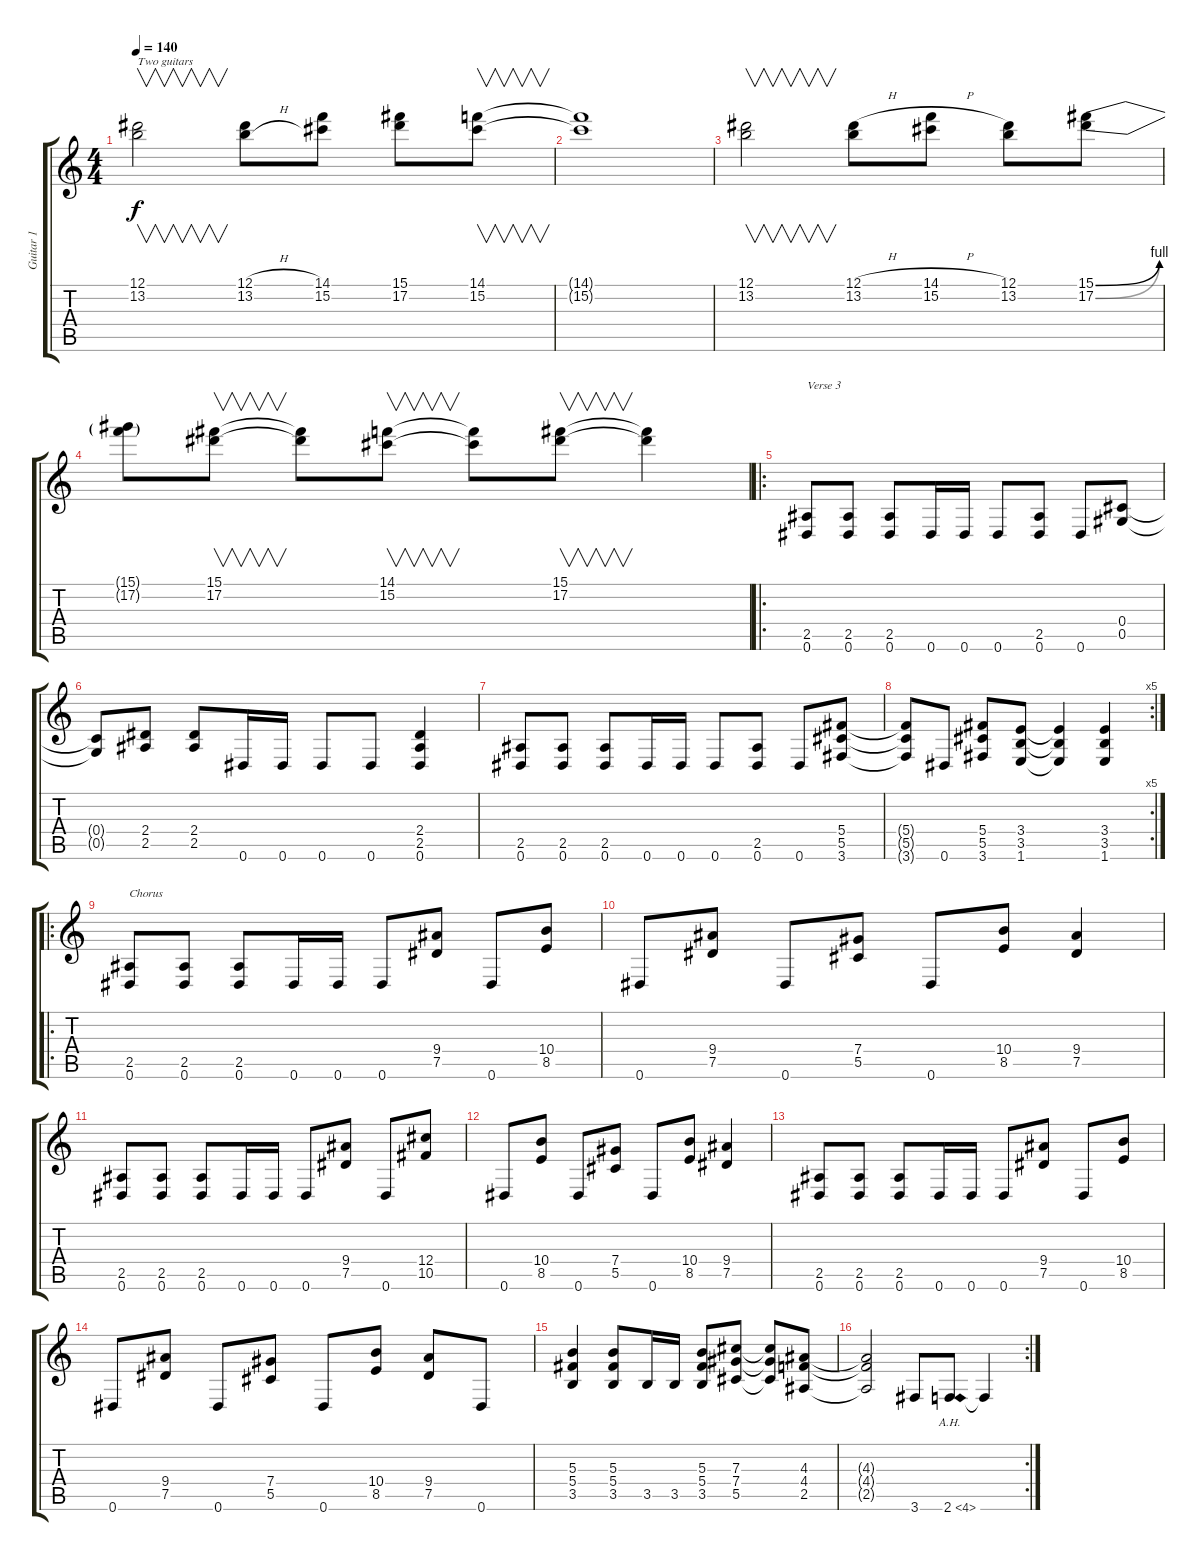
\track ("Guitar 1" "Guitar 1") {instrument distortionguitar}
\staff {score tabs}
\tuning (Eb4 Bb3 Gb3 Db3 Ab2 Eb2) {hide}
\ts (4 4)
\tempo 140
\clef g2
\ks c
(12.1 13.2).2{v txt "Two guitars" dy f} (12.1{h} 13.2{h}).8 (14.1 15.2).8 (15.1 17.2).8 (14.1 15.2).8{v} |
(14.1{t} 15.2{t}).1 |
(12.1 13.2).2{v} (12.1{h} 13.2).8 (14.1{h} 15.2).8 (12.1 13.2).8 (15.1{be (bend 0 0 60 4)} 17.2{be (bend 0 0 60 4)}).8 |
(15.1{t} 17.2{t}).8 (15.1 17.2).8{v} (15.1{t} 17.2{t}).8 (14.1 15.2).8{v} (14.1{t} 15.2{t}).8 (15.1 17.2).8{v} (15.1{t} 17.2{t}).4 |
\ro
(2.5 0.6).8{txt "Verse 3"} (2.5 0.6).8 (2.5 0.6).8 0.6.16 0.6.16 0.6.8 (2.5 0.6).8 0.6.8 (0.4 0.5).8 |
(0.4{t} 0.5{t}).8 (2.4 2.5).8 (2.4 2.5).8 0.6.16 0.6.16 0.6.8 0.6.8 (2.4 2.5 0.6).4 |
(2.5 0.6).8 (2.5 0.6).8 (2.5 0.6).8 0.6.16 0.6.16 0.6.8 (2.5 0.6).8 0.6.8 (5.4 5.5 3.6).8 |
\rc 5
(5.4{t} 5.5{t} 3.6{t}).8 0.6.8 (5.4 5.5 3.6).8 (3.4 3.5 1.6).8 (3.4{t} 3.5{t} 1.6{t}).4 (3.4 3.5 1.6).4 |
\ro
(2.5 0.6).8{txt "Chorus"} (2.5 0.6).8 (2.5 0.6).8 0.6.16 0.6.16 0.6.8 (9.4 7.5).8 0.6.8 (10.4 8.5).8 |
0.6.8 (9.4 7.5).8 0.6.8 (7.4 5.5).8 0.6.8 (10.4 8.5).8 (9.4 7.5).4 |
(2.5 0.6).8 (2.5 0.6).8 (2.5 0.6).8 0.6.16 0.6.16 0.6.8 (9.4 7.5).8 0.6.8 (12.4 10.5).8 |
0.6.8 (10.4 8.5).8 0.6.8 (7.4 5.5).8 0.6.8 (10.4 8.5).8 (9.4 7.5).4 |
(2.5 0.6).8 (2.5 0.6).8 (2.5 0.6).8 0.6.16 0.6.16 0.6.8 (9.4 7.5).8 0.6.8 (10.4 8.5).8 |
0.6.8 (9.4 7.5).8 0.6.8 (7.4 5.5).8 0.6.8 (10.4 8.5).8 (9.4 7.5).8 0.6.8 |
(5.3 5.4 3.5).4 (5.3 5.4 3.5).8 3.5.16 3.5.16 (5.3 5.4 3.5).8 (7.3 7.4 5.5).8 (7.3{t} 7.4{t} 5.5{t}).8 (4.3 4.4 2.5).8 |
\rc 2
(4.3{t} 4.4{t} 2.5{t}).2 3.6.8 2.6{ah 2}.8 2.6{t}.4
